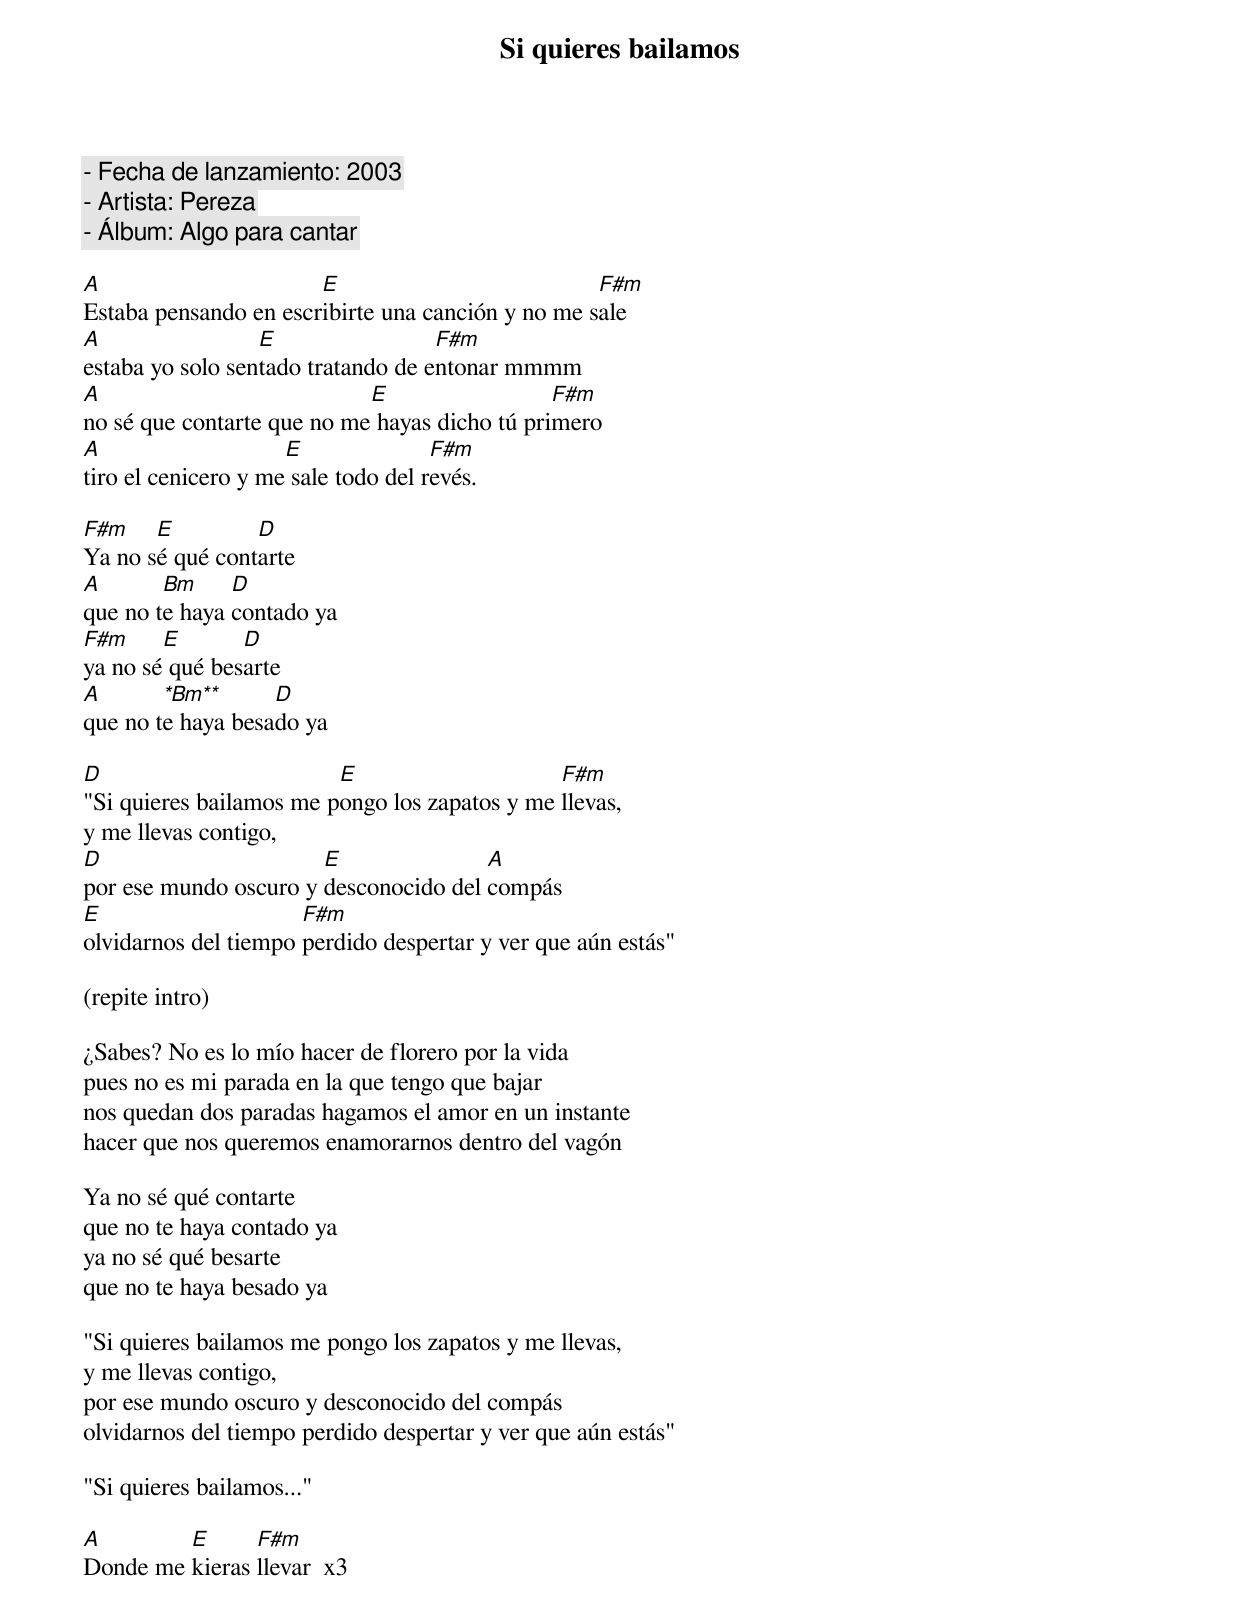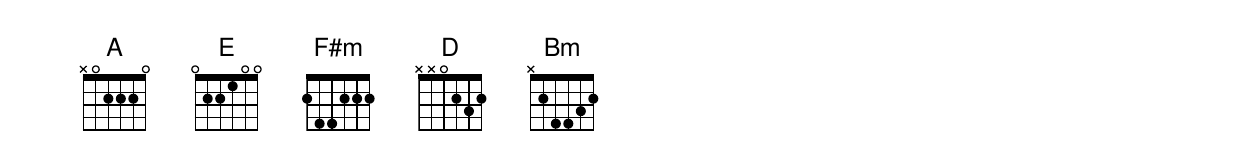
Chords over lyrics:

Si quieres bailamos

- Fecha de lanzamiento: 2003
- Artista: Pereza
- Álbum: Algo para cantar

A                      E                           F#m
Estaba pensando en escribirte una canción y no me sale
A                 E                 F#m
estaba yo solo sentado tratando de entonar mmmm
A                           E                  F#m
no sé que contarte que no me hayas dicho tú primero
A                    E               F#m
tiro el cenicero y me sale todo del revés.

F#m    E         D
Ya no sé qué contarte
A       Bm     D
que no te haya contado ya
F#m     E       D
ya no sé qué besarte
A       **Bm**     D
que no te haya besado ya

D                        E                     F#m
"Si quieres bailamos me pongo los zapatos y me llevas,
y me llevas contigo,
D                      E               A
por ese mundo oscuro y desconocido del compás
E                     F#m
olvidarnos del tiempo perdido despertar y ver que aún estás"

(repite intro)

¿Sabes? No es lo mío hacer de florero por la vida
pues no es mi parada en la que tengo que bajar
nos quedan dos paradas hagamos el amor en un instante
hacer que nos queremos enamorarnos dentro del vagón

Ya no sé qué contarte
que no te haya contado ya
ya no sé qué besarte
que no te haya besado ya

"Si quieres bailamos me pongo los zapatos y me llevas,
y me llevas contigo,
por ese mundo oscuro y desconocido del compás
olvidarnos del tiempo perdido despertar y ver que aún estás"

"Si quieres bailamos..."

A        E      F#m
Donde me kieras llevar  x3
